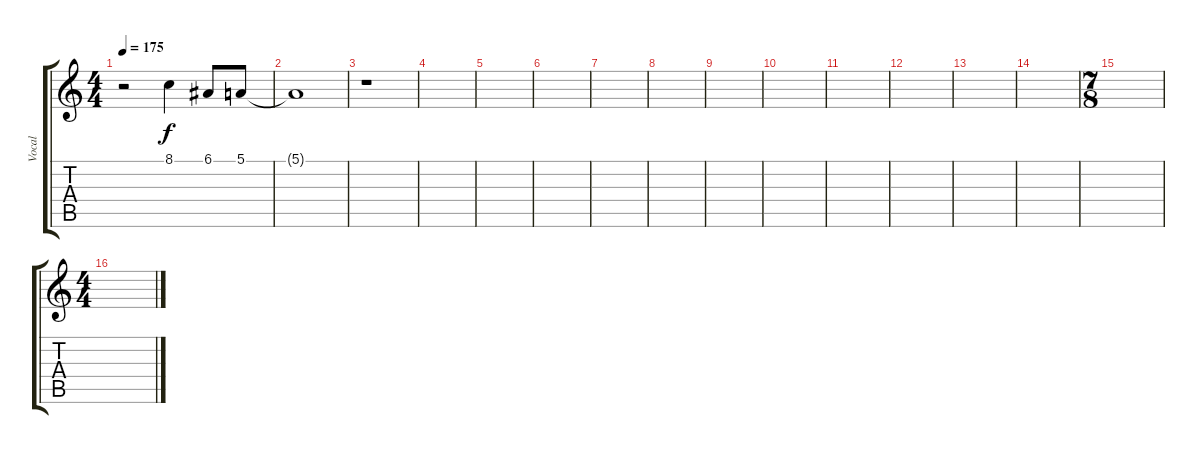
\track ("Vocal" "Vocal") {instrument lead3calliope}
\staff {score tabs}
\tuning (E4 B3 G3 D3 A2 E2) {hide}
\ts (4 4)
\tempo 175
\clef g2
\ks c
r.2{dy f} 8.1.4 6.1.8 5.1.8 |
5.1{t}.1 |
r.1 |
|
|
|
|
|
|
|
|
|
|
|
\ts (7 8)
|
\ts (4 4)
